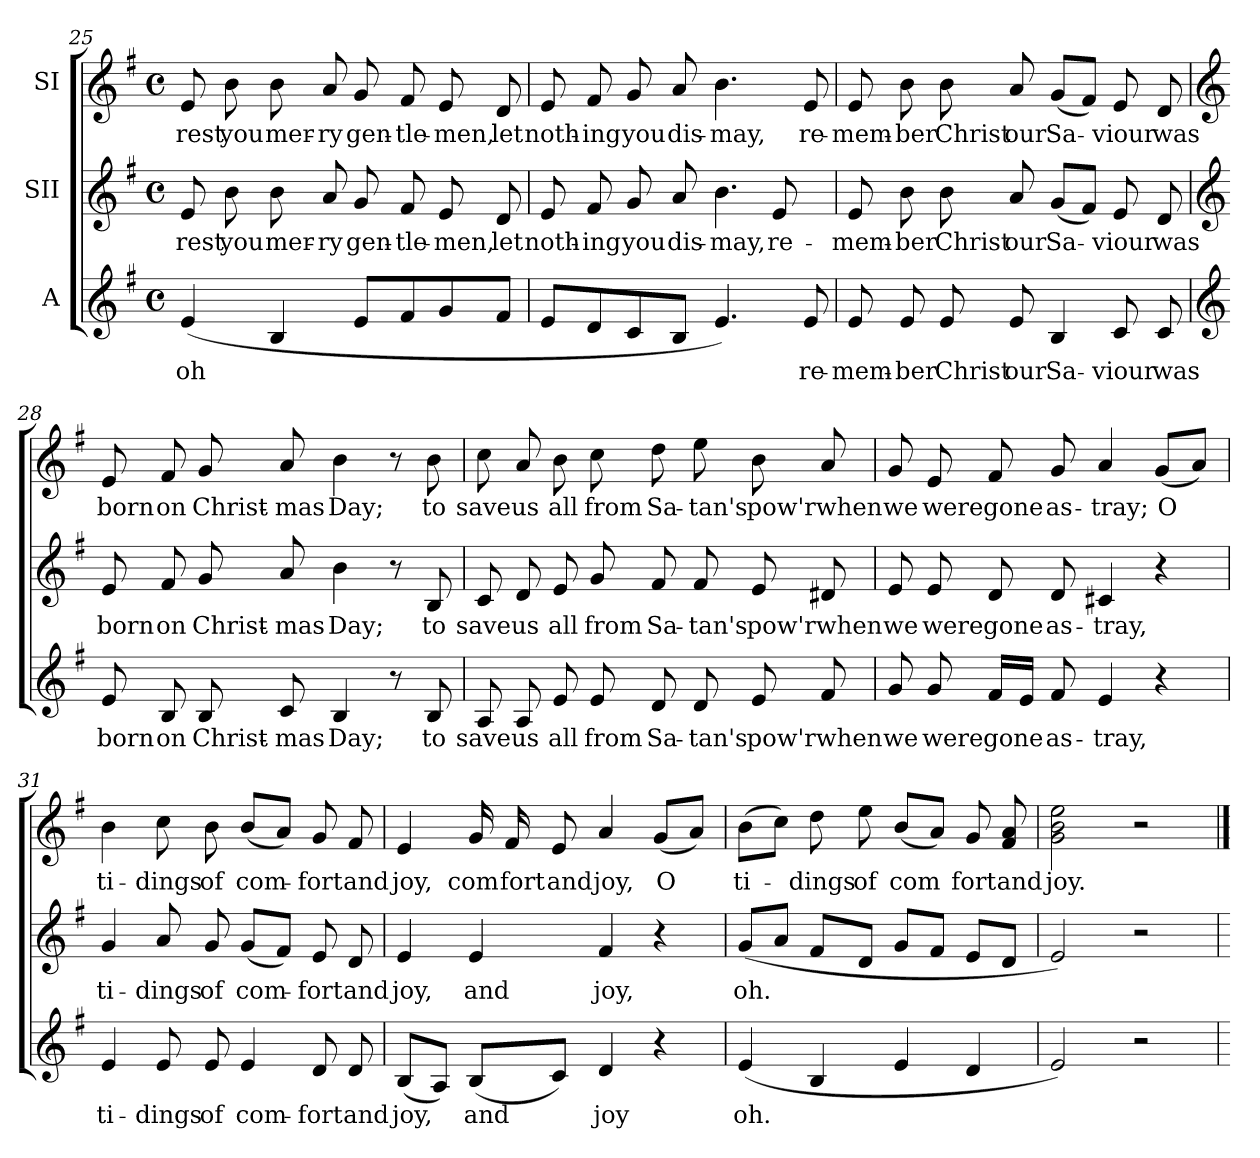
**kern	**text	**kern	**text	**kern	**text
*part3	*part3	*part2	*part2	*part1	*part1
*staff3	*staff3	*staff2	*staff2	*staff1	*staff1
*I"A	*	*I"SII	*	*I"SI	*
!!LO:LB:g=z
*clefG2	*	*clefG2	*	*clefG2	*
*k[f#]	*	*k[f#]	*	*k[f#]	*
*G:	*	*G:	*	*G:	*
*M4/4	*	*M4/4	*	*M4/4	*
*met(c)	*	*met(c)	*	*met(c)	*
=25	=25	=25	=25	=25	=25
!	!LO:LY:b:cj	!	!LO:LY:b:cj	!	!LO:LY:b:cj
(<4e/	oh	8e/	rest	8e/	rest
!	!	!	!LO:LY:b:cj	!	!LO:LY:b:cj
.	.	8b\	you	8b\	you
!	!	!	!LO:LY:b:cj	!	!LO:LY:b:cj
4B/	.	8b\	mer-	8b\	mer-
!	!	!	!LO:LY:b:cj	!	!LO:LY:b:cj
.	.	8a/	-ry	8a/	-ry
!	!	!	!LO:LY:b:cj	!	!LO:LY:b:cj
8e/L	.	8g/	gen-	8g/	gen-
!	!	!	!LO:LY:b:cj	!	!LO:LY:b:cj
8f#/	.	8f#/	-tle-	8f#/	-tle-
!	!	!	!LO:LY:b:cj	!	!LO:LY:b:cj
8g/	.	8e/	-men,	8e/	-men,
!	!	!	!LO:LY:b:cj	!	!LO:LY:b:cj
8f#/J	.	8d/	let	8d/	let
=26	=26	=26	=26	=26	=26
!	!	!	!LO:LY:b:cj	!	!LO:LY:b:cj
8e/L	.	8e/	noth-	8e/	noth-
!	!	!	!LO:LY:b:cj	!	!LO:LY:b:cj
8d/	.	8f#/	-ing	8f#/	-ing
!	!	!	!LO:LY:b:cj	!	!LO:LY:b:cj
8c/	.	8g/	you	8g/	you
!	!	!	!LO:LY:b:cj	!	!LO:LY:b:cj
8B/J	.	8a/	dis-	8a/	dis-
!	!	!LO:N:vis=4.	!LO:LY:b:cj	!	!LO:LY:b:cj
4.e/)	.	4b\	-may,	4.b\	-may,
!	!	!	!LO:LY:b:cj	!	!
.	.	8e/	re-	.	.
!	!LO:LY:b:cj	!	!	!	!LO:LY:b:cj
8e/	re-	8ryy	.	8e/	re-
=27	=27	=27	=27	=27	=27
!	!LO:LY:b:cj	!	!LO:LY:b:cj	!	!LO:LY:b:cj
8e/	-mem-	8e/	-mem-	8e/	-mem-
!	!LO:LY:b:cj	!	!LO:LY:b:cj	!	!LO:LY:b:cj
8e/	-ber	8b\	-ber	8b\	-ber
!	!LO:LY:b:cj	!	!LO:LY:b:cj	!	!LO:LY:b:cj
8e/	Christ	8b\	Christ	8b\	Christ
!	!LO:LY:b:cj	!	!LO:LY:b:cj	!	!LO:LY:b:cj
8e/	our	8a/	our	8a/	our
!	!LO:LY:b:cj	!	!LO:LY:b:cj	!	!LO:LY:b:cj
4B/	Sa-	(<8g/L	Sa-	(<8g/L	Sa-
.	.	8f#/J)	.	8f#/J)	.
!	!LO:LY:b:cj	!	!LO:LY:b:cj	!	!LO:LY:b:cj
8c/	-viour	8e/	-viour	8e/	-viour
!	!LO:LY:b:cj	!	!LO:LY:b:cj	!	!LO:LY:b:cj
8c/	was	8d/	was	8d/	was
!!LO:PB:g=z
=28	=28	=28	=28	=28	=28
*clefG2	*	*clefG2	*	*clefG2	*
!	!LO:LY:b:cj	!	!LO:LY:b:cj	!	!LO:LY:b:cj
8e/	born	8e/	born	8e/	born
!	!LO:LY:b:cj	!	!LO:LY:b:cj	!	!LO:LY:b:cj
8B/	on	8f#/	on	8f#/	on
!	!LO:LY:b:cj	!	!LO:LY:b:cj	!	!LO:LY:b:cj
8B/	Christ-	8g/	Christ-	8g/	Christ-
!	!LO:LY:b:cj	!	!LO:LY:b:cj	!	!LO:LY:b:cj
8c/	-mas	8a/	-mas	8a/	-mas
!	!LO:LY:b:cj	!	!LO:LY:b:cj	!	!LO:LY:b:cj
4B/	Day;	4b\	Day;	4b\	Day;
8r	.	8r	.	8r	.
!	!LO:LY:b:cj	!	!LO:LY:b:cj	!	!LO:LY:b:cj
8B/	to	8B/	to	8b\	to
=29	=29	=29	=29	=29	=29
!	!LO:LY:b:cj	!	!LO:LY:b:cj	!	!LO:LY:b:cj
8A/	save	8c/	save	8cc\	save
!	!LO:LY:b:cj	!	!LO:LY:b:cj	!	!LO:LY:b:cj
8A/	us	8d/	us	8a/	us
!	!LO:LY:b:cj	!	!LO:LY:b:cj	!	!LO:LY:b:cj
8e/	all	8e/	all	8b\	all
!	!LO:LY:b:cj	!	!LO:LY:b:cj	!	!LO:LY:b:cj
8e/	from	8g/	from	8cc\	from
!	!LO:LY:b:cj	!	!LO:LY:b:cj	!	!LO:LY:b:cj
8d/	Sa-	8f#/	Sa-	8dd\	Sa-
!	!LO:LY:b:cj	!	!LO:LY:b:cj	!	!LO:LY:b:cj
8d/	-tan's	8f#/	-tan's	8ee\	-tan's
!	!LO:LY:b:cj	!	!LO:LY:b:cj	!	!LO:LY:b:cj
8e/	pow'r	8e/	pow'r	8b\	pow'r
!	!LO:LY:b:cj	!	!LO:LY:b:cj	!	!LO:LY:b:cj
8f#/	when	8d#X/	when	8a/	when
=30	=30	=30	=30	=30	=30
!	!LO:LY:b:cj	!	!LO:LY:b:cj	!	!LO:LY:b:cj
8g/	we	8e/	we	8g/	we
!	!LO:LY:b:cj	!	!LO:LY:b:cj	!	!LO:LY:b:cj
8g/	were	8e/	were	8e/	were
!	!LO:LY:b	!	!LO:LY:b:cj	!	!LO:LY:b:cj
16f#/L	gone	8d/	gone	8f#/	gone
16e/J	.	.	.	.	.
!	!LO:LY:b:cj	!	!LO:LY:b:cj	!	!LO:LY:b:cj
8f#/	as-	8d/	as-	8g/	as-
!	!LO:LY:b:cj	!	!LO:LY:b:cj	!	!LO:LY:b:cj
4e/	-tray,	4c#X/	-tray,	4a/	-tray;
!	!	!	!	!	!LO:LY:b:cj
4r	.	4r	.	(<8g/L	O
.	.	.	.	8a/J)	.
!!LO:LB:g=z
=31	=31	=31	=31	=31	=31
!	!LO:LY:b:cj	!	!LO:LY:b:cj	!	!LO:LY:b:cj
4e/	ti-	4g/	ti-	4b\	ti-
!	!LO:LY:b:cj	!	!LO:LY:b:cj	!	!LO:LY:b:cj
8e/	-dings	8a/	-dings	8cc\	-dings
!	!LO:LY:b:cj	!	!LO:LY:b:cj	!	!LO:LY:b:cj
8e/	of	8g/	of	8b\	of
!	!LO:LY:b:cj	!	!LO:LY:b:cj	!	!LO:LY:b:cj
4e/	com-	(<8g/L	com-	(<8b/L	com-
.	.	8f#/J)	.	8a/J)	.
!	!LO:LY:b:cj	!	!LO:LY:b:cj	!	!LO:LY:b:cj
8d/	-fort	8e/	-fort	8g/	-fort
!	!LO:LY:b:cj	!	!LO:LY:b:cj	!	!LO:LY:b:cj
8d/	and	8d/	and	8f#/	and
=32	=32	=32	=32	=32	=32
!	!LO:LY:b	!	!LO:LY:b:cj	!	!LO:LY:b:cj
(<8B/L	joy,	4e/	joy,	4e/	joy,
8A/J)	.	.	.	.	.
!	!LO:LY:b	!	!LO:LY:b:cj	!	!LO:LY:b:cj
(<8B/L	and	4e/	and	16g/	com
!	!	!	!	!	!LO:LY:b:cj
.	.	.	.	16f#/	fort
!	!	!	!	!	!LO:LY:b:cj
8c/J)	.	.	.	8e/	and
!	!LO:LY:b:cj	!	!LO:LY:b:cj	!	!LO:LY:b:cj
4d/	joy	4f#/	joy,	4a/	joy,
!	!	!	!	!	!LO:LY:b:cj
4r	.	4r	.	(<8g/L	O
.	.	.	.	8a/J)	.
=33	=33	=33	=33	=33	=33
!	!LO:LY:b:cj	!	!LO:LY:b:cj	!	!LO:LY:b:cj
(<4e/	oh.	(<8g/L	oh.	(>8b\L	ti-
.	.	8a/J	.	8cc\J)	.
!	!	!	!	!	!LO:LY:b:cj
4B/	.	8f#/L	.	8dd\	-dings
!	!	!	!	!	!LO:LY:b:cj
.	.	8d/J	.	8ee\	of
!	!	!	!	!	!LO:LY:b
4e/	.	8g/L	.	(<8b/L	com
.	.	8f#/J	.	8a/J)	.
!	!	!	!	!	!LO:LY:b:cj
4d/	.	8e/L	.	8g/	fort
!	!	!	!	!	!LO:LY:b:cj
.	.	8d/J	.	8a/ 8f#/	and
=34	=34	=34	=34	=34	=34
!	!	!	!	!	!LO:LY:b:cj
2e/)	.	2e/)	.	2ee\ 2b\ 2g\	joy.
2r	.	2r	.	2r	.
=	==	=	==	==	==
*-	*-	*-	*-	*-	*-
